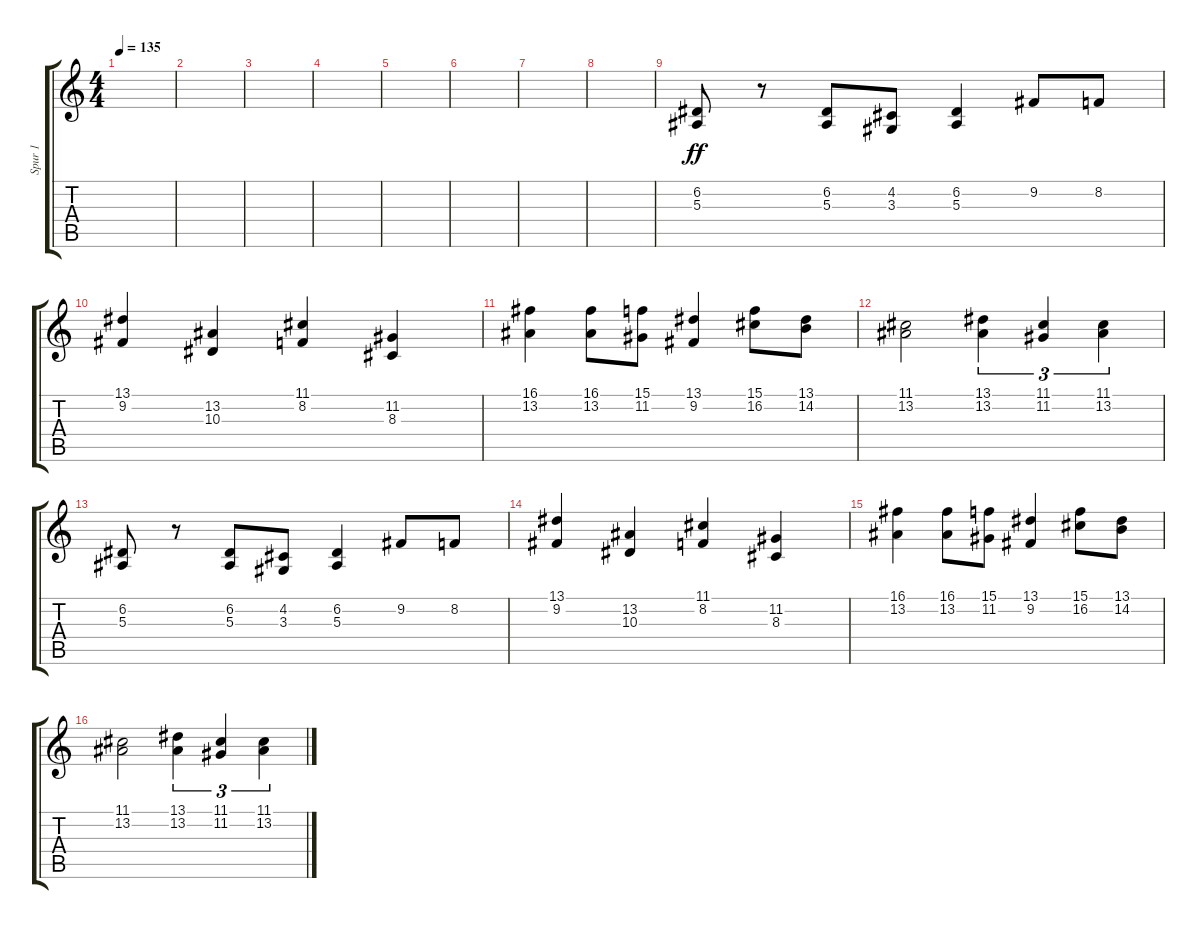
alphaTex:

\track ("Spur 1" "Spur 1") {instrument stringensemble1}
\staff {score tabs}
\tuning (D4 A3 F3 C3 G2 D2) {hide}
\ts (4 4)
\tempo 135
\clef g2
\ks c
|
|
|
|
|
|
|
|
(6.2 5.3).8{dy ff} r.8 (6.2 5.3).8 (4.2 3.3).8 (6.2 5.3).4 9.2.8 8.2.8 |
(13.1 9.2).4 (13.2 10.3).4 (11.1 8.2).4 (11.2 8.3).4 |
(16.1 13.2).4 (16.1 13.2).8 (15.1 11.2).8 (13.1 9.2).4 (15.1 16.2).8 (13.1 14.2).8 |
(11.1 13.2).2 (13.1 13.2).4{tu (3 2)} (11.1 11.2).4{tu (3 2)} (11.1 13.2).4{tu (3 2)} |
(6.2 5.3).8 r.8 (6.2 5.3).8 (4.2 3.3).8 (6.2 5.3).4 9.2.8 8.2.8 |
(13.1 9.2).4 (13.2 10.3).4 (11.1 8.2).4 (11.2 8.3).4 |
(16.1 13.2).4 (16.1 13.2).8 (15.1 11.2).8 (13.1 9.2).4 (15.1 16.2).8 (13.1 14.2).8 |
(11.1 13.2).2 (13.1 13.2).4{tu (3 2)} (11.1 11.2).4{tu (3 2)} (11.1 13.2).4{tu (3 2)}
